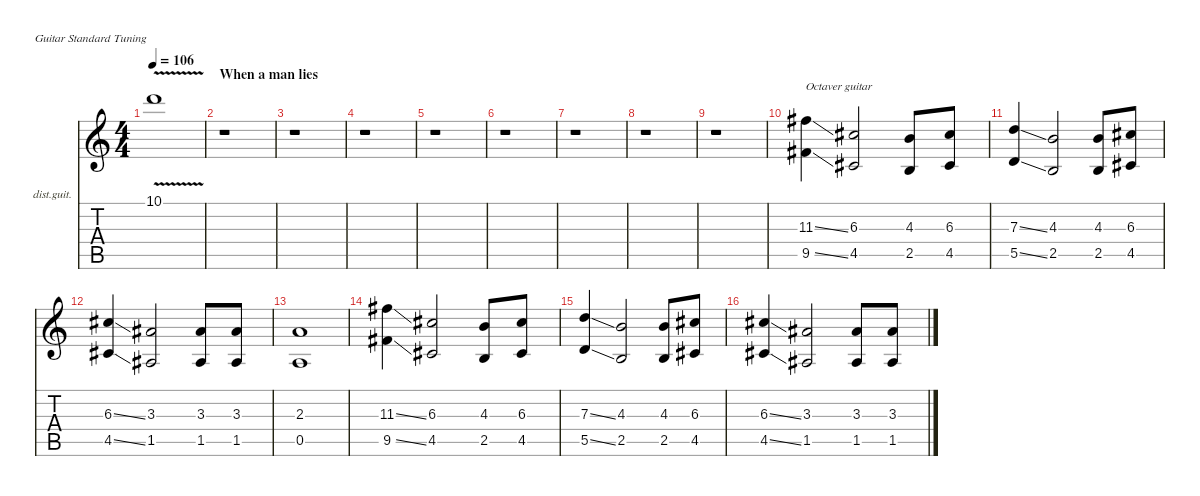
\defaultSystemsLayout 4
\hideDynamics
\bracketExtendMode nobrackets
\firstSystemTrackNameOrientation horizontal
\otherSystemsTrackNameOrientation horizontal
\track ("4th guitar" "dist.guit.") {instrument distortionguitar}
\staff {score tabs}
\tuning (E4 B3 G3 D3 A2 E2)
\ts (4 4)
\tempo 106
\clef g2
\ks c
10.1{v t}.1{dy f beam Down} |
\section ("" "When a man lies")
r.1{beam Down} |
r.1{beam Down} |
r.1{beam Down} |
r.1{beam Down} |
r.1{beam Down} |
r.1{beam Down} |
r.1{beam Down} |
r.1{beam Down} |
(11.3{ss acc #} 9.5{ss acc #}).4{txt "Octaver guitar" beam Down} (6.3{acc #} 4.5{acc #}).2{beam Up} (4.3 2.5).8{beam Up} (6.3{acc #} 4.5{acc #}).8{beam Up} |
(7.3{ss} 5.5{ss}).4{beam Up} (4.3 2.5).2{beam Up} (4.3 2.5).8{beam Up} (6.3{acc #} 4.5{acc #}).8{beam Up} |
(6.3{ss acc #} 4.5{ss acc #}).4{beam Up} (3.3{acc #} 1.5{acc #}).2{beam Up} (3.3{acc #} 1.5{acc #}).8{beam Up} (3.3{acc #} 1.5{acc #}).8{beam Up} |
(2.3 0.5).1{beam Up} |
(11.3{ss acc #} 9.5{ss acc #}).4{beam Down} (6.3{acc #} 4.5{acc #}).2{beam Up} (4.3 2.5).8{beam Up} (6.3{acc #} 4.5{acc #}).8{beam Up} |
(7.3{ss} 5.5{ss}).4{beam Up} (4.3 2.5).2{beam Up} (4.3 2.5).8{beam Up} (6.3{acc #} 4.5{acc #}).8{beam Up} |
(6.3{ss acc #} 4.5{ss acc #}).4{beam Up} (3.3{acc #} 1.5{acc #}).2{beam Up} (3.3{acc #} 1.5{acc #}).8{beam Up} (3.3{acc #} 1.5{acc #}).8{beam Up}
